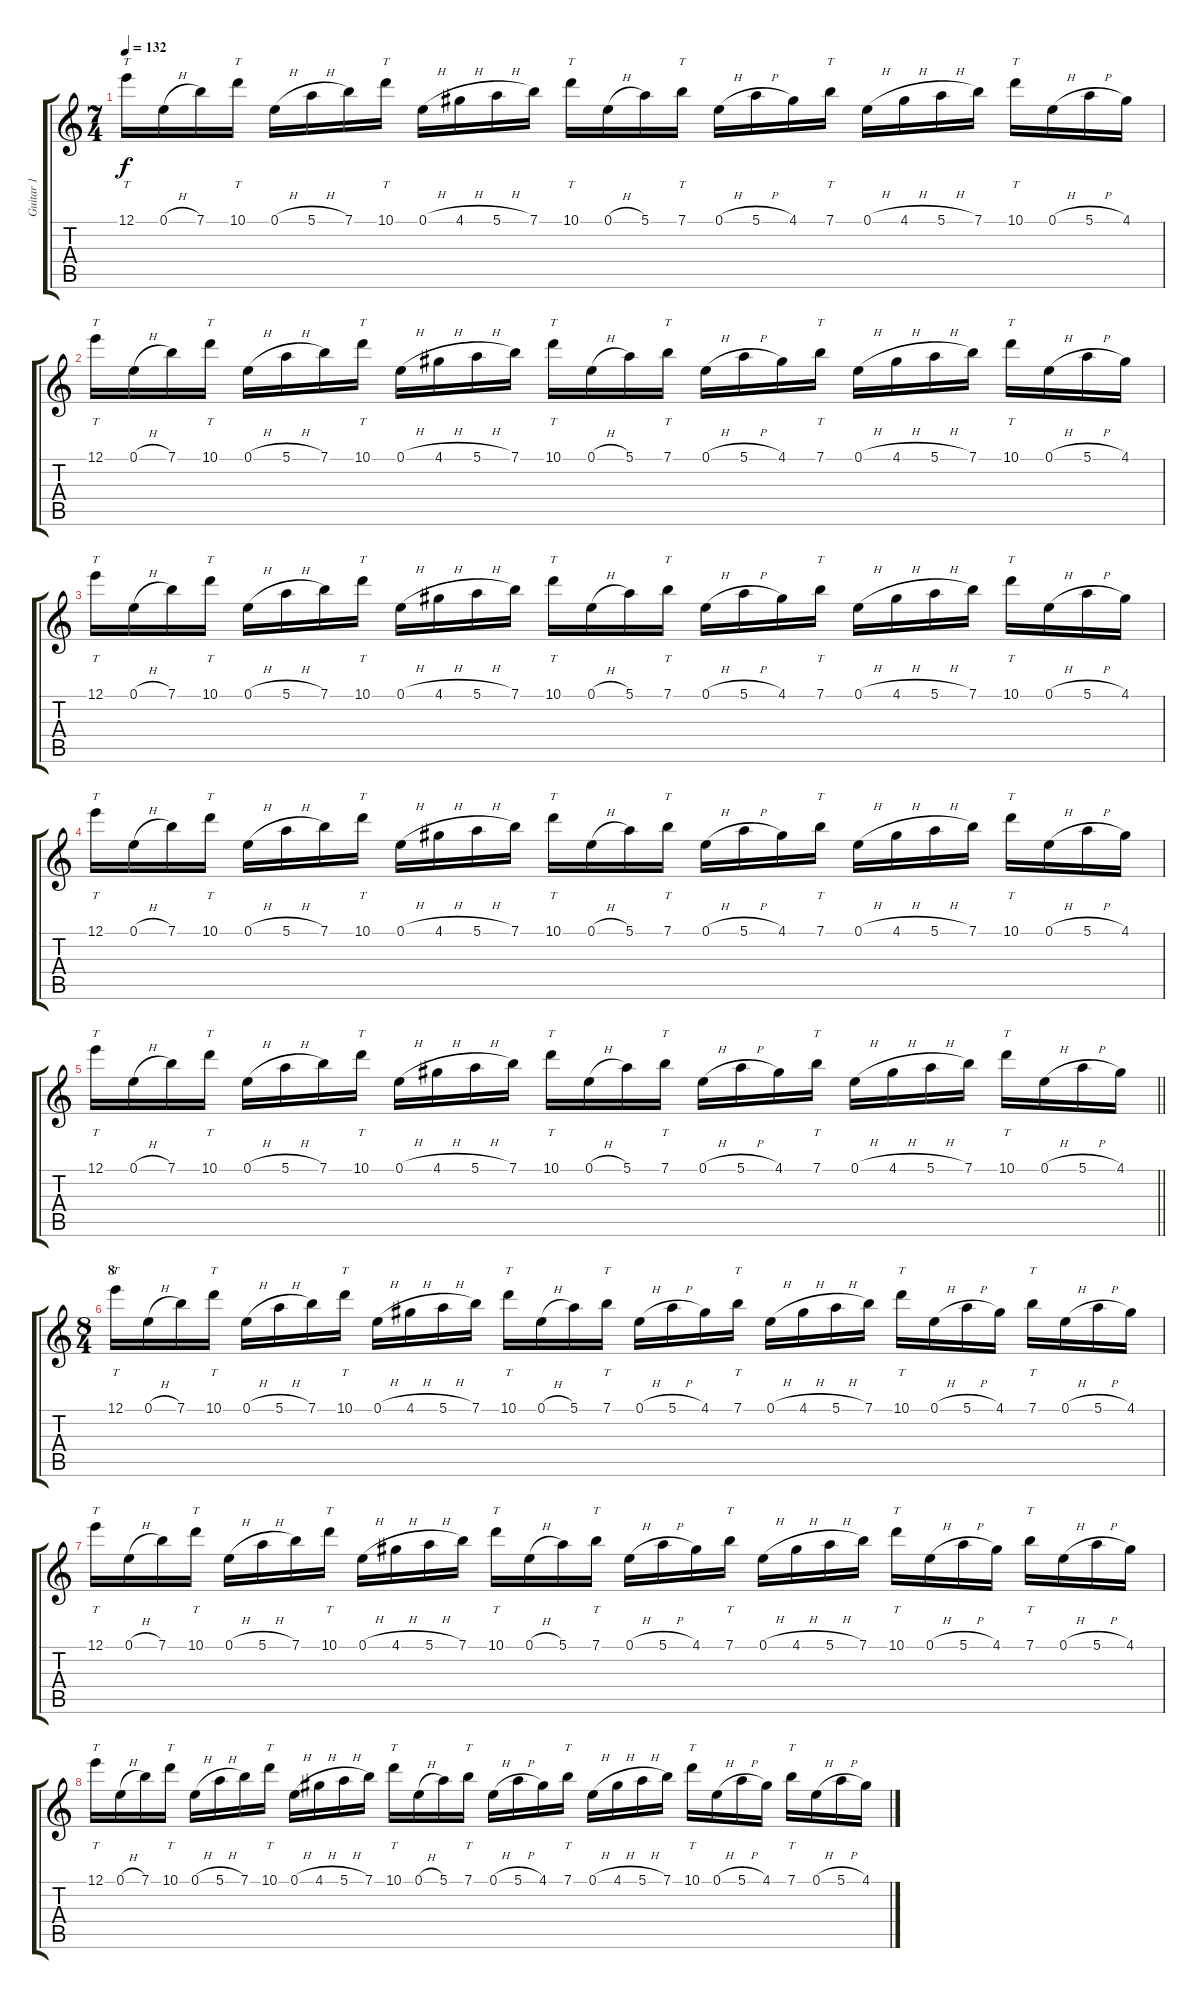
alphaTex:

\track ("Guitar 1" "Guitar 1") {instrument distortionguitar}
\staff {score tabs}
\tuning (E4 B3 G3 D3 A2 D2) {hide}
\ts (7 4)
\tempo 132
\clef g2
\ks c
12.1.16{tt dy f} 0.1{h}.16 7.1.16 10.1.16{tt} 0.1{h}.16 5.1{h}.16 7.1.16 10.1.16{tt} 0.1{h}.16 4.1{h}.16 5.1{h}.16 7.1.16 10.1.16{tt} 0.1{h}.16 5.1.16 7.1.16{tt} 0.1{h}.16 5.1{h}.16 4.1.16 7.1.16{tt} 0.1{h}.16 4.1{h}.16 5.1{h}.16 7.1.16 10.1.16{tt} 0.1{h}.16 5.1{h}.16 4.1.16 |
12.1.16{tt} 0.1{h}.16 7.1.16 10.1.16{tt} 0.1{h}.16 5.1{h}.16 7.1.16 10.1.16{tt} 0.1{h}.16 4.1{h}.16 5.1{h}.16 7.1.16 10.1.16{tt} 0.1{h}.16 5.1.16 7.1.16{tt} 0.1{h}.16 5.1{h}.16 4.1.16 7.1.16{tt} 0.1{h}.16 4.1{h}.16 5.1{h}.16 7.1.16 10.1.16{tt} 0.1{h}.16 5.1{h}.16 4.1.16 |
12.1.16{tt} 0.1{h}.16 7.1.16 10.1.16{tt} 0.1{h}.16 5.1{h}.16 7.1.16 10.1.16{tt} 0.1{h}.16 4.1{h}.16 5.1{h}.16 7.1.16 10.1.16{tt} 0.1{h}.16 5.1.16 7.1.16{tt} 0.1{h}.16 5.1{h}.16 4.1.16 7.1.16{tt} 0.1{h}.16 4.1{h}.16 5.1{h}.16 7.1.16 10.1.16{tt} 0.1{h}.16 5.1{h}.16 4.1.16 |
12.1.16{tt} 0.1{h}.16 7.1.16 10.1.16{tt} 0.1{h}.16 5.1{h}.16 7.1.16 10.1.16{tt} 0.1{h}.16 4.1{h}.16 5.1{h}.16 7.1.16 10.1.16{tt} 0.1{h}.16 5.1.16 7.1.16{tt} 0.1{h}.16 5.1{h}.16 4.1.16 7.1.16{tt} 0.1{h}.16 4.1{h}.16 5.1{h}.16 7.1.16 10.1.16{tt} 0.1{h}.16 5.1{h}.16 4.1.16 |
\barLineRight lightlight
12.1.16{tt} 0.1{h}.16 7.1.16 10.1.16{tt} 0.1{h}.16 5.1{h}.16 7.1.16 10.1.16{tt} 0.1{h}.16 4.1{h}.16 5.1{h}.16 7.1.16 10.1.16{tt} 0.1{h}.16 5.1.16 7.1.16{tt} 0.1{h}.16 5.1{h}.16 4.1.16 7.1.16{tt} 0.1{h}.16 4.1{h}.16 5.1{h}.16 7.1.16 10.1.16{tt} 0.1{h}.16 5.1{h}.16 4.1.16 |
\ts (8 4)
\section ("" "8")
12.1.16{tt} 0.1{h}.16 7.1.16 10.1.16{tt} 0.1{h}.16 5.1{h}.16 7.1.16 10.1.16{tt} 0.1{h}.16 4.1{h}.16 5.1{h}.16 7.1.16 10.1.16{tt} 0.1{h}.16 5.1.16 7.1.16{tt} 0.1{h}.16 5.1{h}.16 4.1.16 7.1.16{tt} 0.1{h}.16 4.1{h}.16 5.1{h}.16 7.1.16 10.1.16{tt} 0.1{h}.16 5.1{h}.16 4.1.16 7.1.16{tt} 0.1{h}.16 5.1{h}.16 4.1.16 |
12.1.16{tt} 0.1{h}.16 7.1.16 10.1.16{tt} 0.1{h}.16 5.1{h}.16 7.1.16 10.1.16{tt} 0.1{h}.16 4.1{h}.16 5.1{h}.16 7.1.16 10.1.16{tt} 0.1{h}.16 5.1.16 7.1.16{tt} 0.1{h}.16 5.1{h}.16 4.1.16 7.1.16{tt} 0.1{h}.16 4.1{h}.16 5.1{h}.16 7.1.16 10.1.16{tt} 0.1{h}.16 5.1{h}.16 4.1.16 7.1.16{tt} 0.1{h}.16 5.1{h}.16 4.1.16 |
12.1.16{tt} 0.1{h}.16 7.1.16 10.1.16{tt} 0.1{h}.16 5.1{h}.16 7.1.16 10.1.16{tt} 0.1{h}.16 4.1{h}.16 5.1{h}.16 7.1.16 10.1.16{tt} 0.1{h}.16 5.1.16 7.1.16{tt} 0.1{h}.16 5.1{h}.16 4.1.16 7.1.16{tt} 0.1{h}.16 4.1{h}.16 5.1{h}.16 7.1.16 10.1.16{tt} 0.1{h}.16 5.1{h}.16 4.1.16 7.1.16{tt} 0.1{h}.16 5.1{h}.16 4.1.16
